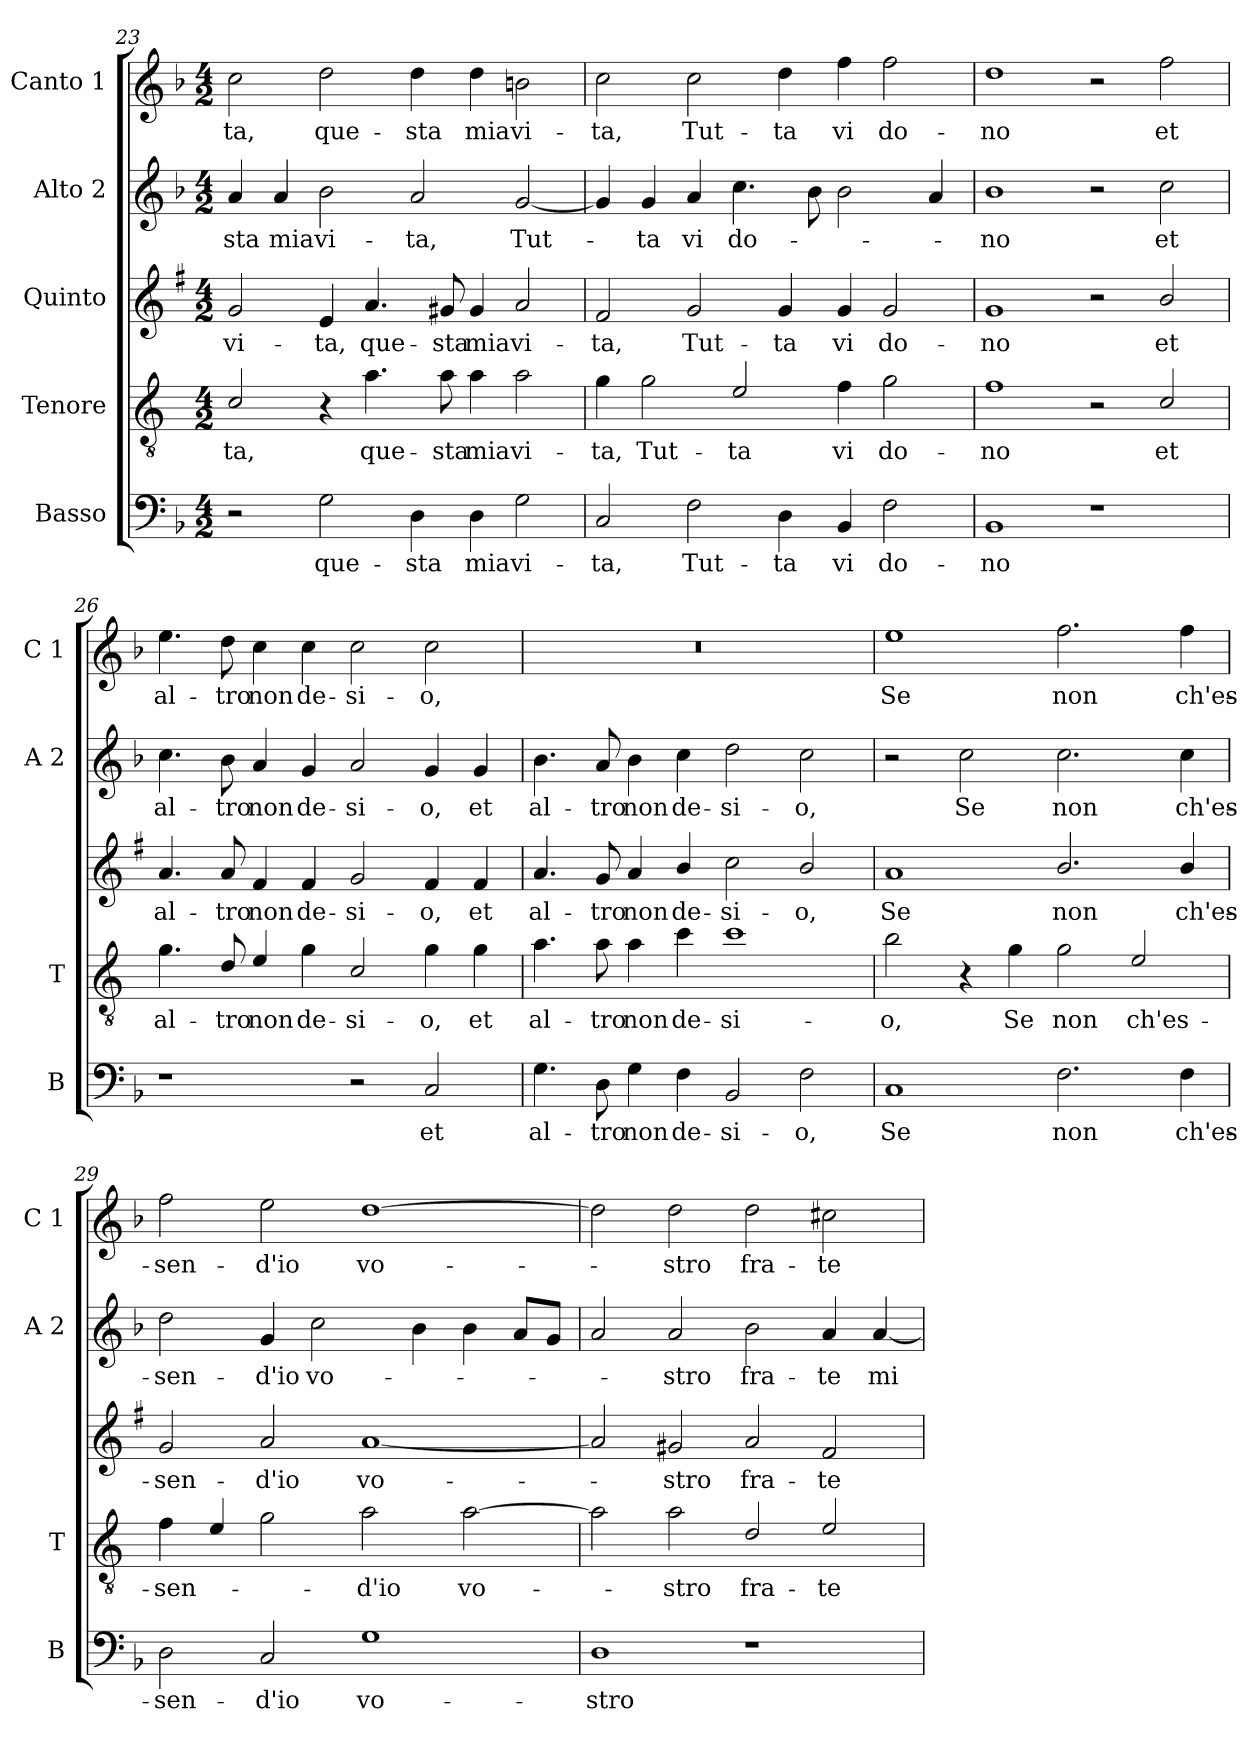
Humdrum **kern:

**kern	**text	**kern	**text	**kern	**text	**kern	**text	**kern	**text
*part5	*part5	*part4	*part4	*part3	*part3	*part2	*part2	*part1	*part1
*staff5	*staff5	*staff4	*staff4	*staff3	*staff3	*staff2	*staff2	*staff1	*staff1
*I"Basso	*	*I"Tenore	*	*I"Quinto	*	*I"Alto 2	*	*I"Canto 1	*
*I'B	*	*I'T	*	*	*	*I'A 2	*	*I'C 1	*
*clefF4	*	*clefGv2	*	*clefG2	*	*clefG2	*	*clefG2	*
*	*	*ITrd4c7	*	*ITrd1c2	*	*	*	*	*
*k[b-]	*	*k[b-]	*	*k[b-]	*	*k[b-]	*	*k[b-]	*
*F:	*	*F:	*	*F:	*	*F:	*	*F:	*
*M4/2	*	*M4/2	*	*M4/2	*	*M4/2	*	*M4/2	*
=23	=23	=23	=23	=23	=23	=23	=23	=23	=23
!	!	!	!LO:LY:b	!	!LO:LY:b	!	!LO:LY:b	!	!LO:LY:b
2r	.	2F/	-ta,	2f/	vi-	4a/	-sta	2cc\	-ta,
!	!	!	!	!	!	!	!LO:LY:b	!	!
.	.	.	.	.	.	4a/	mia	.	.
!	!LO:LY:b	!	!	!	!LO:LY:b	!	!LO:LY:b	!	!LO:LY:b
2G\	que-	4r	.	4d/	-ta,	2b-\	vi-	2dd\	que-
!	!	!	!LO:LY:b	!	!LO:LY:b	!	!	!	!
.	.	4.d\	que-	4.g/	que-	.	.	.	.
!	!LO:LY:b	!	!	!	!	!	!LO:LY:b	!	!LO:LY:b
4D\	-sta	.	.	.	.	2a/	-ta,	4dd\	-sta
!	!	!	!LO:LY:b	!	!LO:LY:b	!	!	!	!
.	.	8d\	-sta	8f#X/	-sta	.	.	.	.
!	!LO:LY:b	!	!LO:LY:b	!	!LO:LY:b	!	!	!	!LO:LY:b
4D\	mia	4d\	mia	4f#/	mia	.	.	4dd\	mia
!	!LO:LY:b	!	!LO:LY:b	!	!LO:LY:b	!	!LO:LY:b	!	!LO:LY:b
2G\	vi-	2d\	vi-	2g/	vi-	[2g/	Tut-	2bn\	vi-
!!LO:LB:g=z
=24	=24	=24	=24	=24	=24	=24	=24	=24	=24
!	!LO:LY:b	!	!LO:LY:b	!	!LO:LY:b	!	!	!	!LO:LY:b
2C/	-ta,	4c\	-ta,	2e/	-ta,	4g/]	.	2cc\	-ta,
!	!	!	!LO:LY:b	!	!	!	!LO:LY:b	!	!
.	.	2c\	Tut-	.	.	4g/	-ta	.	.
!	!LO:LY:b	!	!	!	!LO:LY:b	!	!LO:LY:b	!	!LO:LY:b
2F\	Tut-	.	.	2f/	Tut-	4a/	vi	2cc\	Tut-
!	!	!	!LO:LY:b	!	!	!	!LO:LY:b	!	!
.	.	2A/	-ta	.	.	4.cc\	do-	.	.
!	!LO:LY:b	!	!	!	!LO:LY:b	!	!	!	!LO:LY:b
4D\	-ta	.	.	4f/	-ta	.	.	4dd\	-ta
.	.	.	.	.	.	8b-\	.	.	.
!	!LO:LY:b	!	!LO:LY:b	!	!LO:LY:b	!	!	!	!LO:LY:b
4BB-/	vi	4B-\	vi	4f/	vi	2b-\	.	4ff\	vi
!	!LO:LY:b	!	!LO:LY:b	!	!LO:LY:b	!	!	!	!LO:LY:b
2F\	do-	2c\	do-	2f/	do-	.	.	2ff\	do-
.	.	.	.	.	.	4a/	.	.	.
=25	=25	=25	=25	=25	=25	=25	=25	=25	=25
!	!LO:LY:b	!	!LO:LY:b	!	!LO:LY:b	!	!LO:LY:b	!	!LO:LY:b
1BB-	-no	1B-	-no	1f	-no	1b-	-no	1dd	-no
1r	.	2r	.	2r	.	2r	.	2r	.
!	!	!	!LO:LY:b	!	!LO:LY:b	!	!LO:LY:b	!	!LO:LY:b
.	.	2F/	et	2a/	et	2cc\	et	2ff\	et
=26	=26	=26	=26	=26	=26	=26	=26	=26	=26
!	!	!	!LO:LY:b	!	!LO:LY:b	!	!LO:LY:b	!	!LO:LY:b
1r	.	4.c\	al-	4.g/	al-	4.cc\	al-	4.ee\	al-
!	!	!	!LO:LY:b	!	!LO:LY:b	!	!LO:LY:b	!	!LO:LY:b
.	.	8G/	-tro	8g/	-tro	8b-\	-tro	8dd\	-tro
!	!	!	!LO:LY:b	!	!LO:LY:b	!	!LO:LY:b	!	!LO:LY:b
.	.	4A/	non	4e/	non	4a/	non	4cc\	non
!	!	!	!LO:LY:b	!	!LO:LY:b	!	!LO:LY:b	!	!LO:LY:b
.	.	4c\	de-	4e/	de-	4g/	de-	4cc\	de-
!	!	!	!LO:LY:b	!	!LO:LY:b	!	!LO:LY:b	!	!LO:LY:b
2r	.	2F/	-si-	2f/	-si-	2a/	-si-	2cc\	-si-
!	!LO:LY:b	!	!LO:LY:b	!	!LO:LY:b	!	!LO:LY:b	!	!LO:LY:b
2C/	et	4c\	-o,	4e/	-o,	4g/	-o,	2cc\	-o,
!	!	!	!LO:LY:b	!	!LO:LY:b	!	!LO:LY:b	!	!
.	.	4c\	et	4e/	et	4g/	et	.	.
=27	=27	=27	=27	=27	=27	=27	=27	=27	=27
!	!LO:LY:b	!	!LO:LY:b	!	!LO:LY:b	!	!LO:LY:b	!	!
4.G\	al-	4.d\	al-	4.g/	al-	4.b-\	al-	0r	.
!	!LO:LY:b	!	!LO:LY:b	!	!LO:LY:b	!	!LO:LY:b	!	!
8D\	-tro	8d\	-tro	8f/	-tro	8a/	-tro	.	.
!	!LO:LY:b	!	!LO:LY:b	!	!LO:LY:b	!	!LO:LY:b	!	!
4G\	non	4d\	non	4g/	non	4b-\	non	.	.
!	!LO:LY:b	!	!LO:LY:b	!	!LO:LY:b	!	!LO:LY:b	!	!
4F\	de-	4f\	de-	4a/	de-	4cc\	de-	.	.
!	!LO:LY:b	!	!LO:LY:b	!	!LO:LY:b	!	!LO:LY:b	!	!
2BB-/	-si-	1f	-si-	2b-\	-si-	2dd\	-si-	.	.
!	!LO:LY:b	!	!	!	!LO:LY:b	!	!LO:LY:b	!	!
2F\	-o,	.	.	2a/	-o,	2cc\	-o,	.	.
!!LO:LB:g=z
=28	=28	=28	=28	=28	=28	=28	=28	=28	=28
!	!LO:LY:b	!	!LO:LY:b	!	!LO:LY:b	!	!	!	!LO:LY:b
1C	Se	2e\	-o,	1g	Se	2r	.	1ee	Se
!	!	!	!	!	!	!	!LO:LY:b	!	!
.	.	4r	.	.	.	2cc\	Se	.	.
!	!	!	!LO:LY:b	!	!	!	!	!	!
.	.	4c\	Se	.	.	.	.	.	.
!	!LO:LY:b	!	!LO:LY:b	!	!LO:LY:b	!	!LO:LY:b	!	!LO:LY:b
2.F\	non	2c\	non	2.a/	non	2.cc\	non	2.ff\	non
!	!	!	!LO:LY:b	!	!	!	!	!	!
.	.	2A/	ch'es-	.	.	.	.	.	.
!	!LO:LY:b	!	!	!	!LO:LY:b	!	!LO:LY:b	!	!LO:LY:b
4F\	ch'es-	.	.	4a/	ch'es-	4cc\	ch'es-	4ff\	ch'es-
=29	=29	=29	=29	=29	=29	=29	=29	=29	=29
!	!LO:LY:b	!	!LO:LY:b	!	!LO:LY:b	!	!LO:LY:b	!	!LO:LY:b
2D\	-sen-	4B-\	-sen-	2f/	-sen-	2dd\	-sen-	2ff\	-sen-
.	.	4A/	.	.	.	.	.	.	.
!	!LO:LY:b	!	!	!	!LO:LY:b	!	!LO:LY:b	!	!LO:LY:b
2C/	-d'io	2c\	.	2g/	-d'io	4g/	-d'io	2ee\	-d'io
!	!	!	!	!	!	!	!LO:LY:b	!	!
.	.	.	.	.	.	2cc\	vo-	.	.
!	!LO:LY:b	!	!LO:LY:b	!	!LO:LY:b	!	!	!	!LO:LY:b
1G	vo-	2d\	-d'io	[1g	vo-	.	.	[1dd	vo-
.	.	.	.	.	.	4b-\	.	.	.
!	!	!	!LO:LY:b	!	!	!	!	!	!
.	.	[2d\	vo-	.	.	4b-\	.	.	.
.	.	.	.	.	.	8a/L	.	.	.
.	.	.	.	.	.	8g/J	.	.	.
=30	=30	=30	=30	=30	=30	=30	=30	=30	=30
!	!LO:LY:b	!	!	!	!	!	!	!	!
1D	-stro	2d\]	.	2g/]	.	2a/	.	2dd\]	.
!	!	!	!LO:LY:b	!	!LO:LY:b	!	!LO:LY:b	!	!LO:LY:b
.	.	2d\	-stro	2f#X/	-stro	2a/	-stro	2dd\	-stro
!	!	!	!LO:LY:b	!	!LO:LY:b	!	!LO:LY:b	!	!LO:LY:b
1r	.	2G/	fra-	2g/	fra-	2b-\	fra-	2dd\	fra-
!	!	!	!LO:LY:b	!	!LO:LY:b	!	!LO:LY:b	!	!LO:LY:b
.	.	2A/	-te	2e/	-te	4a/	-te	2cc#X\	-te
!	!	!	!	!	!	!	!LO:LY:b	!	!
.	.	.	.	.	.	[4a/	mi-	.	.
=	=	=	=	=	=	=	=	=	=
*-	*-	*-	*-	*-	*-	*-	*-	*-	*-
